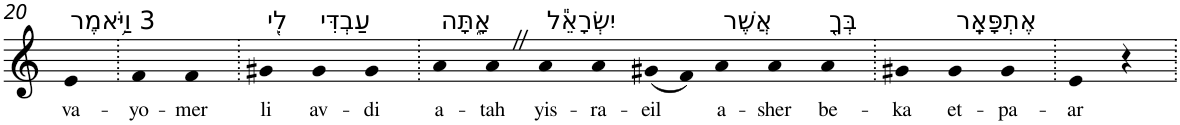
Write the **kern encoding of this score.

**kern	**text
*part1	*part1
*staff1	*staff1
*I"Piano	*
*I'Pno	*
!!LO:PB:g=z
*clefG2	*
*k[]	*
=20	=20
!LO:TX:a:t=3 וַיֹּ֥אמֶר	!
!	!LO:LY:b
4e	va-
=21.	=21.
!	!LO:LY:b
4f	-yo-
!	!LO:LY:b
4f	-mer
=22.	=22.
!LO:TX:a:t=לִ֖י	!
!	!LO:LY:b
4g#X	li
!LO:TX:a:t=עַבְדִּי	!
!	!LO:LY:b
4g#	av-
!	!LO:LY:b
4g#	-di
=23.	=23.
!LO:TX:a:t=אָ֑תָּה	!
!	!LO:LY:b
4a	a-
!	!LO:LY:b
4aZ	-tah
!LO:TX:a:t=יִשְׂרָאֵ֕ל	!
!	!LO:LY:b
4a	yis-
!	!LO:LY:b
4a	-ra-
!	!LO:LY:b
(8g#X	-eil
8f)	.
!LO:TX:a:t=אֲשֶׁר	!
!	!LO:LY:b
4a	a-
!	!LO:LY:b
4a	-sher
!LO:TX:a:t=בְּךָ֖	!
!	!LO:LY:b
4a	be-
=24.	=24.
!	!LO:LY:b
4g#X	-ka
!LO:TX:a:t=אֶתְפָּאָֽר	!
!	!LO:LY:b
4g#	et-
!	!LO:LY:b
4g#	-pa-
=25.	=25.
!	!LO:LY:b
4e	-ar
4r	.
=.	=.
*-	*-
